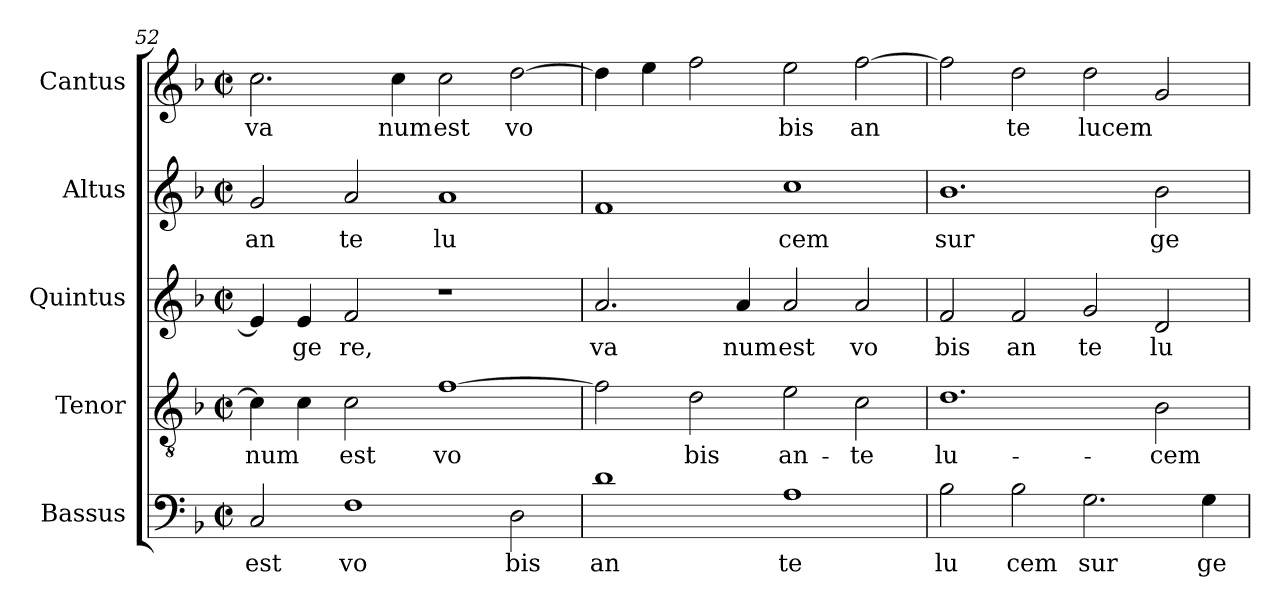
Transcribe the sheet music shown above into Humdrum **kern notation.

**kern	**text	**kern	**text	**kern	**text	**kern	**text	**kern	**text
*part5	*part5	*part4	*part4	*part3	*part3	*part2	*part2	*part1	*part1
*staff5	*staff5	*staff4	*staff4	*staff3	*staff3	*staff2	*staff2	*staff1	*staff1
*I"Bassus	*	*I"Tenor	*	*I"Quintus	*	*I"Altus	*	*I"Cantus	*
*clefF4	*	*clefGv2	*	*clefG2	*	*clefG2	*	*clefG2	*
*k[b-]	*	*k[b-]	*	*k[b-]	*	*k[b-]	*	*k[b-]	*
*F:	*	*F:	*	*F:	*	*F:	*	*F:	*
*M2/2	*	*M2/2	*	*M2/2	*	*M2/2	*	*M2/2	*
*met(c|)	*	*met(c|)	*	*met(c|)	*	*met(c|)	*	*met(c|)	*
=52	=52	=52	=52	=52	=52	=52	=52	=52	=52
!	!LO:LY:b:cj	!	!LO:LY:b:cj	!	!LO:LY:b:cj	!	!LO:LY:b:cj	!	!LO:LY:b:cj
2C/	est	4c\]	-num	4e/]	.	2g/	an	2.cc\	va
!	!	!	!LO:LY:b:cj	!	!LO:LY:b:cj	!	!	!	!
.	.	4c\	.	4e/	ge	.	.	.	.
!	!LO:LY:b:cj	!	!LO:LY:b:cj	!	!LO:LY:b:cj	!	!LO:LY:b:cj	!	!
1F	vo	2c\	est	2f/	re,	2a/	te	.	.
!	!	!	!	!	!	!	!	!	!LO:LY:b:cj
.	.	.	.	.	.	.	.	4cc\	num
!	!	!	!LO:LY:b:cj	!	!	!	!LO:LY:b:cj	!	!LO:LY:b:cj
.	.	[>1f	vo-	1r	.	1a	lu	2cc\	est
!	!LO:LY:b:cj	!	!	!	!	!	!	!	!LO:LY:b:cj
2D\	bis	.	.	.	.	.	.	[>2dd\	vo
=53	=53	=53	=53	=53	=53	=53	=53	=53	=53
!	!LO:LY:b:cj	!	!LO:LY:b:cj	!	!LO:LY:b:cj	!	!LO:LY:b:cj	!	!LO:LY:b:cj
1d	an	2f\]	--	2.a/	va	1f	.	4dd\]	.
!	!	!	!	!	!	!	!	!	!LO:LY:b:cj
.	.	.	.	.	.	.	.	4ee\	.
!	!	!	!LO:LY:b:cj	!	!	!	!	!	!LO:LY:b:cj
.	.	2d\	-bis	.	.	.	.	2ff\	.
!	!	!	!	!	!LO:LY:b:cj	!	!	!	!
.	.	.	.	4a/	num	.	.	.	.
!	!LO:LY:b:cj	!	!LO:LY:b:cj	!	!LO:LY:b:cj	!	!LO:LY:b:cj	!	!LO:LY:b:cj
1A	te	2e\	an-	2a/	est	1cc	cem	2ee\	bis
!	!	!	!LO:LY:b:cj	!	!LO:LY:b:cj	!	!	!	!LO:LY:b:cj
.	.	2c\	-te	2a/	vo	.	.	[>2ff\	an
=54	=54	=54	=54	=54	=54	=54	=54	=54	=54
!	!LO:LY:b:cj	!	!LO:LY:b:cj	!	!LO:LY:b:cj	!	!LO:LY:b:cj	!	!LO:LY:b:cj
2B-\	lu	1.d	lu-	2f/	bis	1.b-	sur	2ff\]	.
!	!LO:LY:b:cj	!	!	!	!LO:LY:b:cj	!	!	!	!LO:LY:b:cj
2B-\	cem	.	.	2f/	an	.	.	2dd\	te
!	!LO:LY:b:cj	!	!	!	!LO:LY:b:cj	!	!	!	!LO:LY:b:cj
2.G\	sur	.	.	2g/	te	.	.	2dd\	lucem
!	!	!	!LO:LY:b:cj	!	!LO:LY:b:cj	!	!LO:LY:b:cj	!	!LO:LY:b:cj
.	.	2B-\	-cem	2d/	lu	2b-\	ge	2g/	.
!	!LO:LY:b:cj	!	!	!	!	!	!	!	!
4G\	ge	.	.	.	.	.	.	.	.
=	=	=	=	=	=	=	=	=	=
*-	*-	*-	*-	*-	*-	*-	*-	*-	*-
